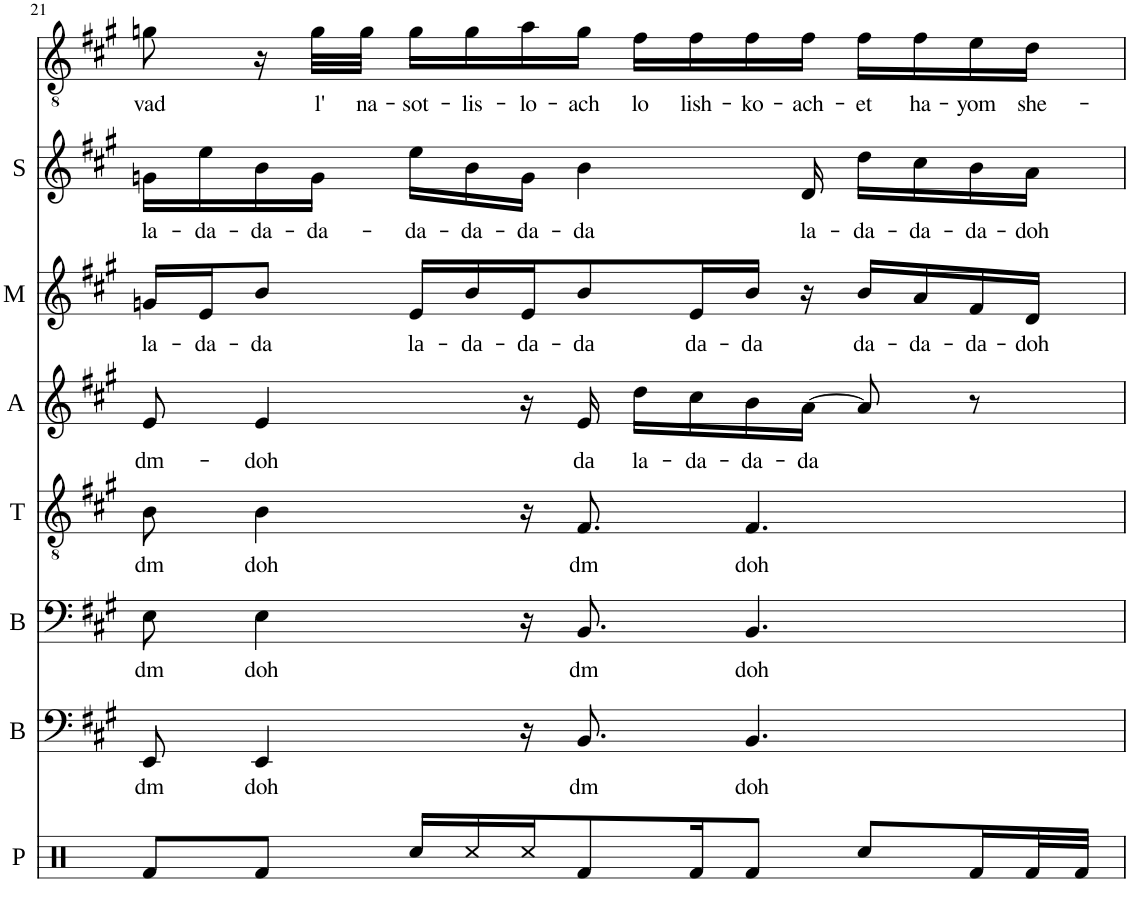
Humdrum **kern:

**kern	**kern	**text	**kern	**text	**kern	**text	**kern	**text	**kern	**text	**kern	**text	**kern	**text
*part8	*part7	*part7	*part6	*part6	*part5	*part5	*part4	*part4	*part3	*part3	*part2	*part2	*part1	*part1
*staff8	*staff7	*staff7	*staff6	*staff6	*staff5	*staff5	*staff4	*staff4	*staff3	*staff3	*staff2	*staff2	*staff1	*staff1
*I"Perc	*I"Bass	*	*I"Baritone	*	*I"Tenor	*	*I"Alto	*	*I"Mezzo	*	*I"Soprano	*	*I"Solo	*
*I'P	*I'B	*	*I'B	*	*I'T	*	*I'A	*	*I'M	*	*I'S	*	*	*
!!LO:PB:g=z
*clefX	*clefF4	*	*clefF4	*	*clefGv2	*	*clefG2	*	*clefG2	*	*clefG2	*	*clefGv2	*
*k[]	*k[f#c#g#]	*	*k[f#c#g#]	*	*k[f#c#g#]	*	*k[f#c#g#]	*	*k[f#c#g#]	*	*k[f#c#g#]	*	*k[f#c#g#]	*
*M4/4	*M4/4	*	*M4/4	*	*M4/4	*	*M4/4	*	*M4/4	*	*M4/4	*	*M4/4	*
=21	=21	=21	=21	=21	=21	=21	=21	=21	=21	=21	=21	=21	=21	=21
!	!	!LO:LY:b	!	!LO:LY:b	!	!LO:LY:b	!	!LO:LY:b	!	!LO:LY:b	!	!LO:LY:b	!	!LO:LY:b
8Rf/L	8EE/	dm	8E\	dm	8B\	dm	8e/	dm-	16gn/LL	la-	16gn\LL	la-	8gn\	vad
!	!	!	!	!	!	!	!	!	!	!LO:LY:b	!	!LO:LY:b	!	!
.	.	.	.	.	.	.	.	.	16e/J	-da-	16ee\	-da-	.	.
!	!	!LO:LY:b	!	!LO:LY:b	!	!LO:LY:b	!	!LO:LY:b	!	!LO:LY:b	!	!LO:LY:b	!	!
8Rf/J	4EE/	doh	4E\	doh	4B\	doh	4e/	doh	8b/J	-da	16b\	-da-	16r	.
!	!	!	!	!	!	!	!	!	!	!	!	!LO:LY:b	!	!LO:LY:b
.	.	.	.	.	.	.	.	.	.	.	16g\JJ	-da-	32g\LLL	l'
!	!	!	!	!	!	!	!	!	!	!	!	!	!	!LO:LY:b
.	.	.	.	.	.	.	.	.	.	.	.	.	32g\JJJ	na-
!	!	!	!	!	!	!	!	!	!	!LO:LY:b	!	!LO:LY:b	!	!LO:LY:b
16Rcc/LL	.	.	.	.	.	.	.	.	16e/LL	la-	16ee\LL	-da-	16g\LL	-sot-
!	!	!	!	!	!	!	!	!	!	!LO:LY:b	!	!LO:LY:b	!	!LO:LY:b
16Rcc/	.	.	.	.	.	.	.	.	16b/	-da-	16b\	-da-	16g\	-lis-
!	!	!	!	!	!	!	!	!	!	!LO:LY:b	!	!LO:LY:b	!	!LO:LY:b
16Rcc/J	16r	.	16r	.	16r	.	16r	.	16e/J	-da-	16g\JJ	-da-	16a\	-lo-
!	!	!LO:LY:b	!	!LO:LY:b	!	!LO:LY:b	!	!LO:LY:b	!	!LO:LY:b	!	!LO:LY:b	!	!LO:LY:b
8Rf/	8.BB/	dm	8.BB/	dm	8.F#/	dm	16e/	-da	8b/	-da	4b\	-da	16g\JJ	-ach
!	!	!	!	!	!	!	!	!LO:LY:b	!	!	!	!	!	!LO:LY:b
.	.	.	.	.	.	.	16dd\LL	la-	.	.	.	.	16f#\LL	lo
!	!	!	!	!	!	!	!	!LO:LY:b	!	!LO:LY:b	!	!	!	!LO:LY:b
16Rf/K	.	.	.	.	.	.	16cc#\	-da-	16e/L	da-	.	.	16f#\	lish-
!	!	!LO:LY:b	!	!LO:LY:b	!	!LO:LY:b	!	!LO:LY:b	!	!LO:LY:b	!	!	!	!LO:LY:b
8Rf/J	4.BB/	doh	4.BB/	doh	4.F#/	doh	16b\	-da-	16b/JJ	-da	.	.	16f#\	-ko-
!	!	!	!	!	!	!	!	!LO:LY:b	!	!	!	!LO:LY:b	!	!LO:LY:b
.	.	.	.	.	.	.	[16a\JJ	-da	16r	.	16d/	la-	16f#\JJ	-ach-
!	!	!	!	!	!	!	!	!	!	!LO:LY:b	!	!LO:LY:b	!	!LO:LY:b
8Rcc/L	.	.	.	.	.	.	8a/]	.	16b/LL	-da-	16dd\LL	-da-	16f#\LL	-et
!	!	!	!	!	!	!	!	!	!	!LO:LY:b	!	!LO:LY:b	!	!LO:LY:b
.	.	.	.	.	.	.	.	.	16a/	-da-	16cc#\	-da-	16f#\	ha-
!	!	!	!	!	!	!	!	!	!	!LO:LY:b	!	!LO:LY:b	!	!LO:LY:b
16Rf/L	.	.	.	.	.	.	8r	.	16f#/	-da-	16b\	-da-	16e\	-yom
!	!	!	!	!	!	!	!	!	!	!LO:LY:b	!	!LO:LY:b	!	!LO:LY:b
32Rf/L	.	.	.	.	.	.	.	.	16d/JJ	-doh	16a\JJ	-doh	16d\JJ	she-
32Rf/JJJ	.	.	.	.	.	.	.	.	.	.	.	.	.	.
=	=	=	=	=	=	=	=	=	=	=	=	=	=	=
*-	*-	*-	*-	*-	*-	*-	*-	*-	*-	*-	*-	*-	*-	*-
